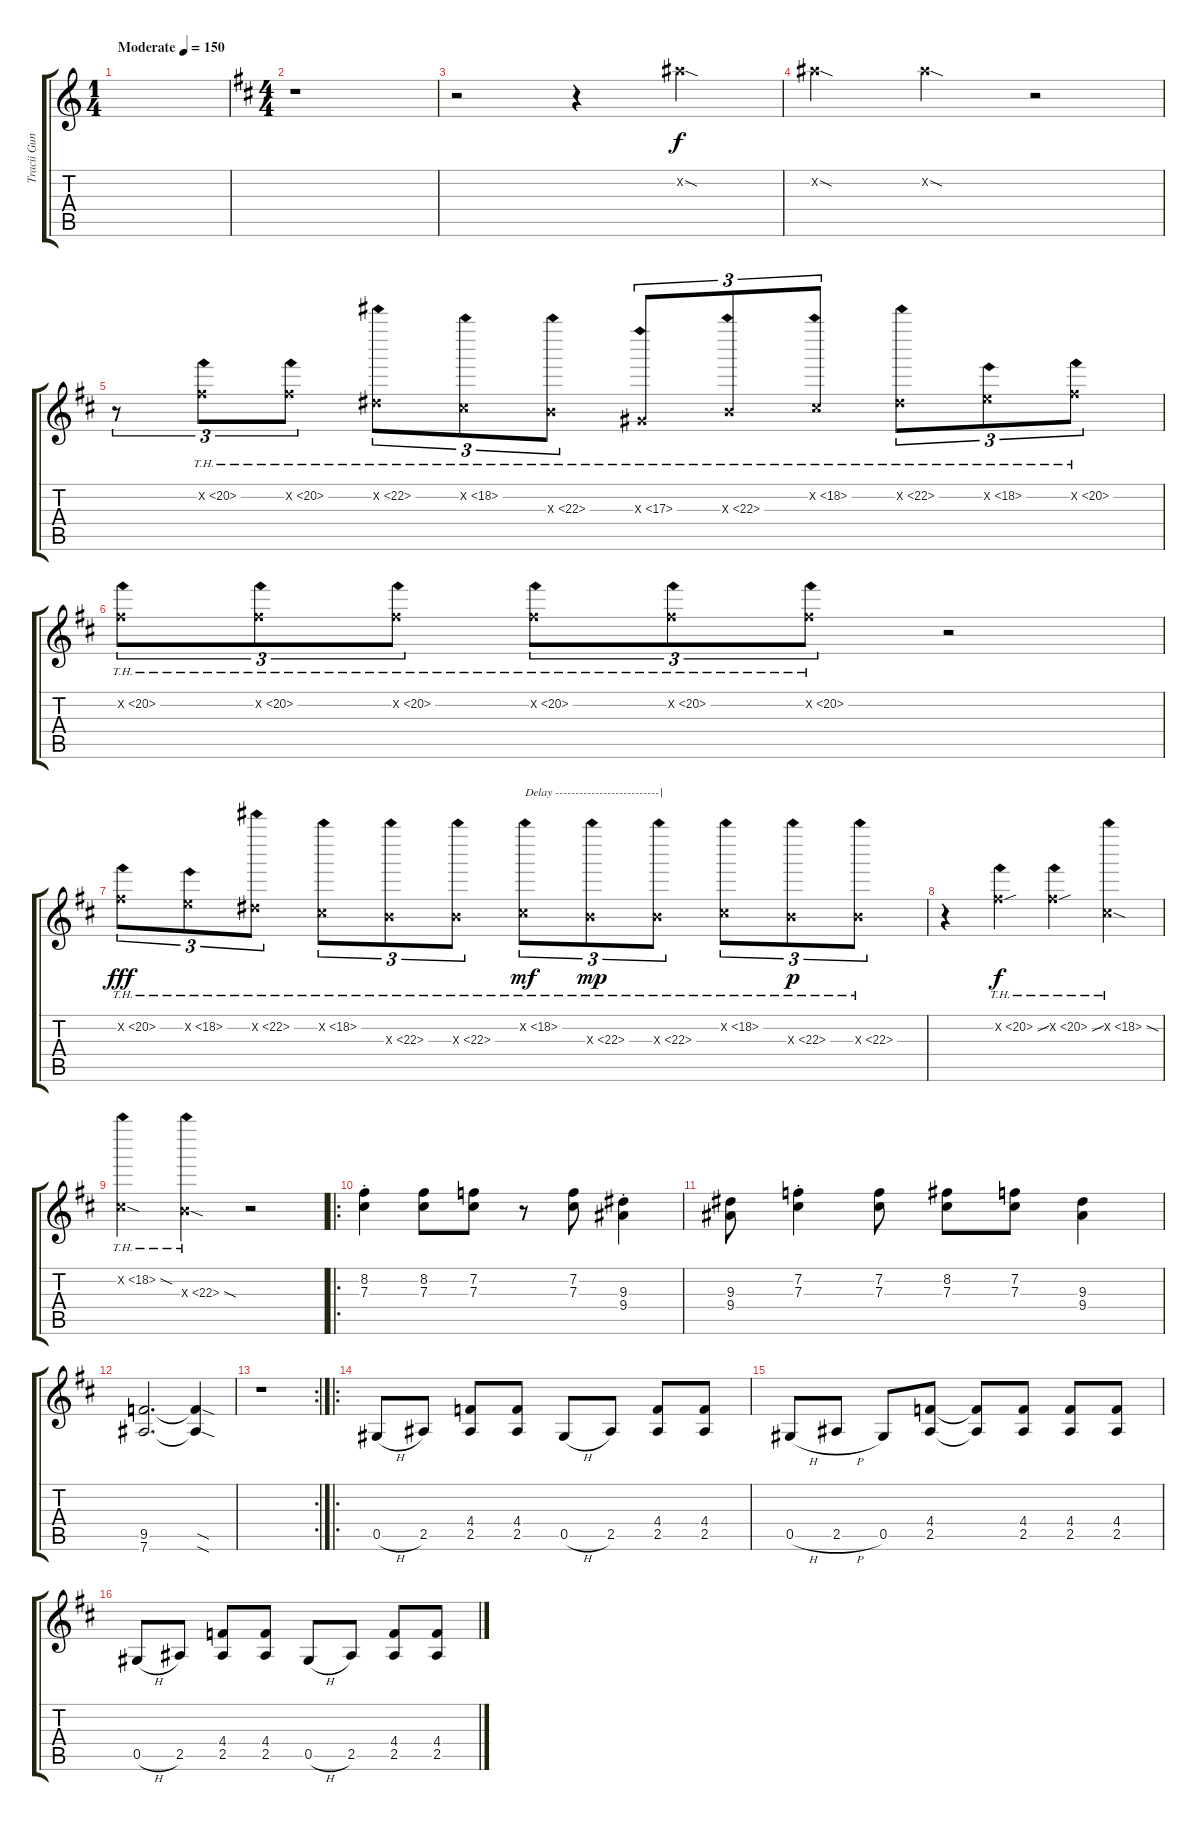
\track ("Tracii Guns" "Tracii Gun") {instrument distortionguitar}
\staff {score tabs}
\tuning (Eb4 Bb3 Gb3 Db3 Ab2 Eb2) {hide}
\ts (1 4)
\tempo (150 "Moderate")
\clef g2
\ks c
|
\ts (4 4)
\ks d
r.1 |
r.2 r.4 12.2{sod x}.4 |
12.2{sod x}.4 12.2{sod x}.4 r.2 |
r.8{tu (3 2)} 8.2{th 12 x}.8{tu (3 2)} 8.2{th 12 x}.8{tu (3 2)} 5.2{th 17 x}.8{tu (3 2)} 3.2{th 15 x}.8{tu (3 2)} 5.3{th 17 x}.8{tu (3 2)} 2.3{th 15 x}.8{tu (3 2)} 5.3{th 17 x}.8{tu (3 2)} 3.2{th 15 x}.8{tu (3 2)} 5.2{th 17 x}.8{tu (3 2)} 6.2{th 12 x}.8{tu (3 2)} 8.2{th 12 x}.8{tu (3 2)} |
8.2{th 12 x}.8{tu (3 2)} 8.2{th 12 x}.8{tu (3 2)} 8.2{th 12 x}.8{tu (3 2)} 8.2{th 12 x}.8{tu (3 2)} 8.2{th 12 x}.8{tu (3 2)} 8.2{th 12 x}.8{tu (3 2)} r.2 |
8.2{th 12 x}.8{tu (3 2) dy fff} 6.2{th 12 x}.8{tu (3 2)} 5.2{th 17 x}.8{tu (3 2)} 3.2{th 15 x}.8{tu (3 2)} 5.3{th 17 x}.8{tu (3 2)} 5.3{th 17 x}.8{tu (3 2)} 3.2{th 15 x}.8{tu (3 2) txt "Delay --------------------------|" dy mf} 5.3{th 17 x}.8{tu (3 2) dy mp} 5.3{th 17 x}.8{tu (3 2)} 3.2{th 15 x}.8{tu (3 2)} 5.3{th 17 x}.8{tu (3 2) dy p} 5.3{th 17 x}.8{tu (3 2)} |
r.4 8.2{th 12 sou x}.4{dy f} 8.2{th 12 sou x}.4 3.2{th 15 sod x}.4 |
3.2{th 15 sod x}.4 5.3{th 17 sod x}.4 r.2 |
\ro
(8.2{st} 7.3{st}).4 (8.2 7.3).8 (7.2 7.3).8 r.8 (7.2 7.3).8 (9.3{st} 9.4{st}).4 |
(9.3 9.4).8 (7.2{st} 7.3{st}).4 (7.2 7.3).8 (8.2 7.3).8 (7.2 7.3).8 (9.3 9.4).4 |
(9.5 7.6).2{d} (9.5{sod t} 7.6{sod t}).4 |
\rc 2
r.1 |
\ro
0.5{h}.8 2.5.8 (4.4 2.5).8 (4.4 2.5).8 0.5{h}.8 2.5.8 (4.4 2.5).8 (4.4 2.5).8 |
0.5{h}.8 2.5{h}.8 0.5.8 (4.4 2.5).8 (4.4{t} 2.5{t}).8 (4.4 2.5).8 (4.4 2.5).8 (4.4 2.5).8 |
0.5{h}.8 2.5.8 (4.4 2.5).8 (4.4 2.5).8 0.5{h}.8 2.5.8 (4.4 2.5).8 (4.4 2.5).8
